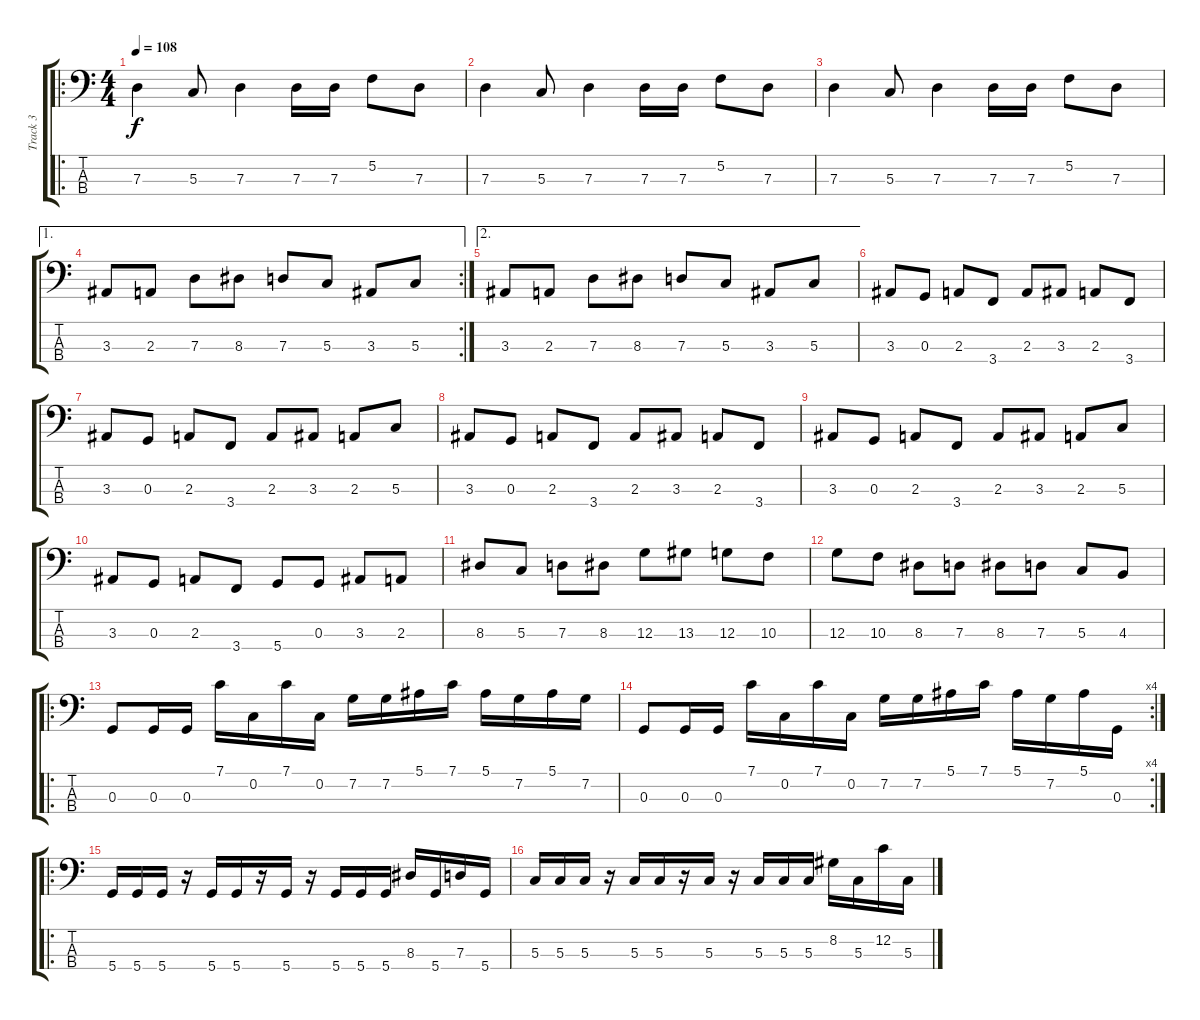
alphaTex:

\track ("Track 3" "Track 3") {instrument electricbasspick}
\staff {score tabs}
\tuning (F2 C2 G1 D1) {hide}
\ro
\ts (4 4)
\tempo 108
\clef f4
\ks c
7.3.4{dy f instrument electricbasspick} 5.3.8 7.3.4 7.3.16 7.3.16 5.2.8 7.3.8 |
7.3.4 5.3.8 7.3.4 7.3.16 7.3.16 5.2.8 7.3.8 |
7.3.4 5.3.8 7.3.4 7.3.16 7.3.16 5.2.8 7.3.8 |
\ae 1
\rc 2
3.3.8 2.3.8 7.3.8 8.3.8 7.3.8 5.3.8 3.3.8 5.3.8 |
\ae 2
3.3.8 2.3.8 7.3.8 8.3.8 7.3.8 5.3.8 3.3.8 5.3.8 |
3.3.8 0.3.8 2.3.8 3.4.8 2.3.8 3.3.8 2.3.8 3.4.8 |
3.3.8 0.3.8 2.3.8 3.4.8 2.3.8 3.3.8 2.3.8 5.3.8 |
3.3.8 0.3.8 2.3.8 3.4.8 2.3.8 3.3.8 2.3.8 3.4.8 |
3.3.8 0.3.8 2.3.8 3.4.8 2.3.8 3.3.8 2.3.8 5.3.8 |
3.3.8 0.3.8 2.3.8 3.4.8 5.4.8 0.3.8 3.3.8 2.3.8 |
8.3.8 5.3.8 7.3.8 8.3.8 12.3.8 13.3.8 12.3.8 10.3.8 |
12.3.8 10.3.8 8.3.8 7.3.8 8.3.8 7.3.8 5.3.8 4.3.8 |
\ro
0.3.8 0.3.16 0.3.16 7.1.16 0.2.16 7.1.16 0.2.16 7.2.16 7.2.16 5.1.16 7.1.16 5.1.16 7.2.16 5.1.16 7.2.16 |
\rc 4
0.3.8 0.3.16 0.3.16 7.1.16 0.2.16 7.1.16 0.2.16 7.2.16 7.2.16 5.1.16 7.1.16 5.1.16 7.2.16 5.1.16 0.3.16 |
\ro
5.4.16 5.4.16 5.4.16 r.16 5.4.16 5.4.16 r.16 5.4.16 r.16 5.4.16 5.4.16 5.4.16 8.3.16 5.4.16 7.3.16 5.4.16 |
5.3.16 5.3.16 5.3.16 r.16 5.3.16 5.3.16 r.16 5.3.16 r.16 5.3.16 5.3.16 5.3.16 8.2.16 5.3.16 12.2.16 5.3.16
